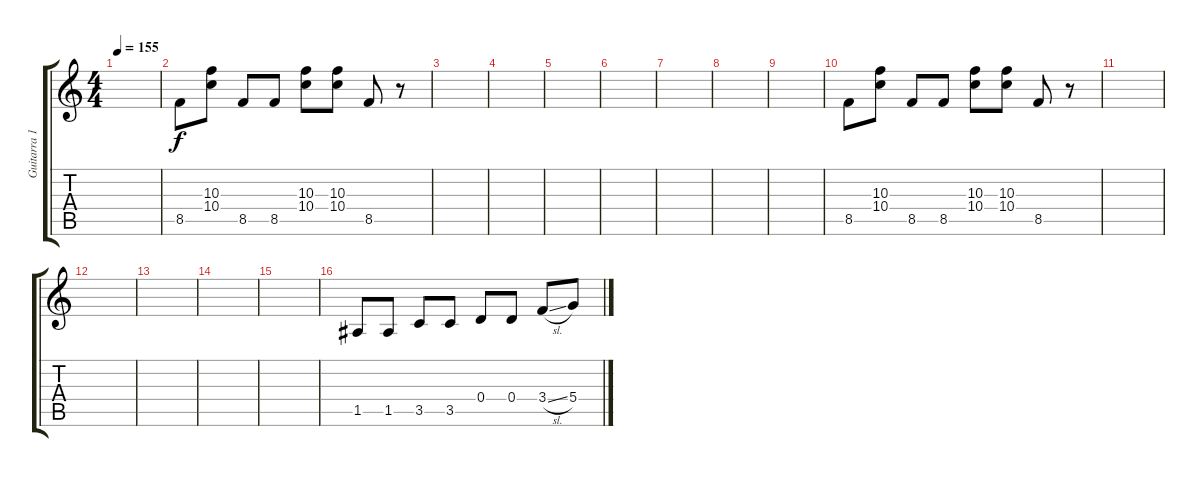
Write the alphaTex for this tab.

\track ("Guitarra 1 - Elio" "Guitarra 1") {instrument distortionguitar}
\staff {score tabs}
\tuning (E4 B3 G3 D3 A2 E2) {hide}
\ts (4 4)
\tempo 155
\clef g2
\ks c
|
8.5.8 (10.3 10.4).8 8.5.8 8.5.8 (10.3 10.4).8 (10.3 10.4).8 8.5.8 r.8 |
|
|
|
|
|
|
|
8.5.8 (10.3 10.4).8 8.5.8 8.5.8 (10.3 10.4).8 (10.3 10.4).8 8.5.8 r.8 |
|
|
|
|
|
1.5.8 1.5.8 3.5.8 3.5.8 0.4.8 0.4.8 3.4{sl}.8 5.4.8
